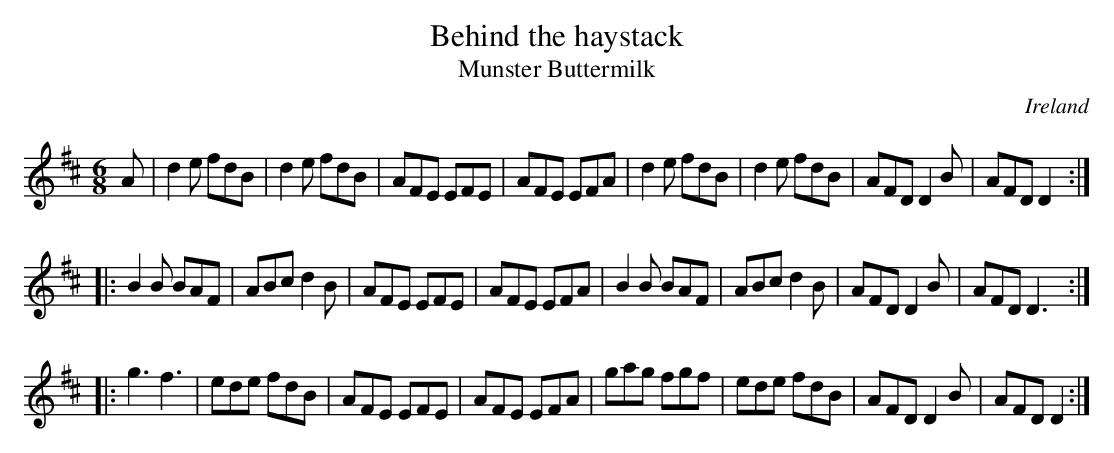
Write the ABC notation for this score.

X:1
T:Behind the haystack
T:Munster Buttermilk
O:Ireland
M:6/8
K:D
A|\
d2e fdB | d2e fdB | AFE EFE | AFE EFA |\
d2e fdB | d2e fdB | AFD D2B | AFD D2 :|*
|:B2B BAF | ABc d2B | AFE EFE | AFE EFA |\
B2B BAF | ABc d2B | AFD D2B | AFD D3 :|*
|:g3 f3   | ede fdB | AFE EFE | AFE EFA |\
gag fgf | ede fdB | AFD D2B | AFD D2 :|**
